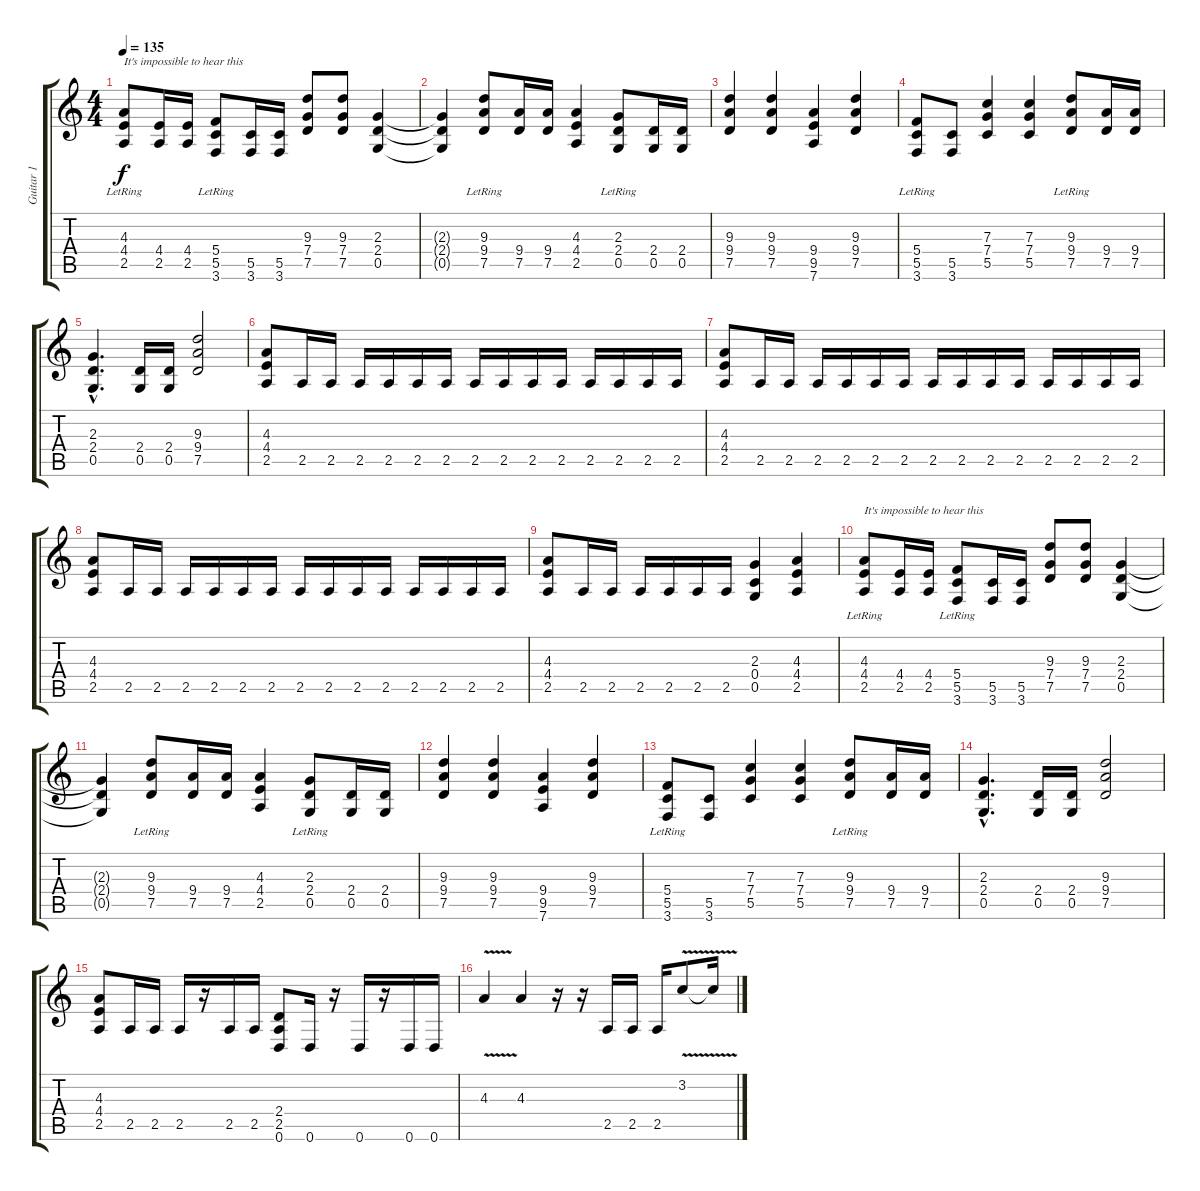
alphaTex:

\track ("Guitar 1" "Guitar 1") {instrument distortionguitar}
\staff {score tabs}
\tuning (D4 A3 F3 C3 G2 D2) {hide}
\ts (4 4)
\tempo 135
\clef g2
\ks c
(4.3{lr} 4.4{lr} 2.5).8{txt "It's impossible to hear this" dy f} (4.4 2.5).16 (4.4 2.5).16 (5.4{lr} 5.5{lr} 3.6).8 (5.5 3.6).16 (5.5 3.6).16 (9.3 7.4 7.5).8 (9.3 7.4 7.5).8 (2.3 2.4 0.5).4 |
(2.3{t} 2.4{t} 0.5{t}).4 (9.3{lr} 9.4{lr} 7.5).8 (9.4 7.5).16 (9.4 7.5).16 (4.3 4.4 2.5).4 (2.3{lr} 2.4{lr} 0.5).8 (2.4 0.5).16 (2.4 0.5).16 |
(9.3 9.4 7.5).4 (9.3 9.4 7.5).4 (9.4 9.5 7.6).4 (9.3 9.4 7.5).4 |
(5.4{lr} 5.5{lr} 3.6).8 (5.5 3.6).8 (7.3 7.4 5.5).4 (7.3 7.4 5.5).4 (9.3{lr} 9.4{lr} 7.5).8 (9.4 7.5).16 (9.4 7.5).16 |
(2.3{hac} 2.4{hac} 0.5{hac}).4{d} (2.4 0.5).16 (2.4 0.5).16 (9.3 9.4 7.5).2 |
(4.3 4.4 2.5).8 2.5.16 2.5.16 2.5.16 2.5.16 2.5.16 2.5.16 2.5.16 2.5.16 2.5.16 2.5.16 2.5.16 2.5.16 2.5.16 2.5.16 |
(4.3 4.4 2.5).8 2.5.16 2.5.16 2.5.16 2.5.16 2.5.16 2.5.16 2.5.16 2.5.16 2.5.16 2.5.16 2.5.16 2.5.16 2.5.16 2.5.16 |
(4.3 4.4 2.5).8 2.5.16 2.5.16 2.5.16 2.5.16 2.5.16 2.5.16 2.5.16 2.5.16 2.5.16 2.5.16 2.5.16 2.5.16 2.5.16 2.5.16 |
(4.3 4.4 2.5).8 2.5.16 2.5.16 2.5.16 2.5.16 2.5.16 2.5.16 (2.3 0.4 0.5).4 (4.3 4.4 2.5).4 |
(4.3{lr} 4.4{lr} 2.5).8{txt "It's impossible to hear this"} (4.4 2.5).16 (4.4 2.5).16 (5.4{lr} 5.5{lr} 3.6).8 (5.5 3.6).16 (5.5 3.6).16 (9.3 7.4 7.5).8 (9.3 7.4 7.5).8 (2.3 2.4 0.5).4 |
(2.3{t} 2.4{t} 0.5{t}).4 (9.3{lr} 9.4{lr} 7.5).8 (9.4 7.5).16 (9.4 7.5).16 (4.3 4.4 2.5).4 (2.3{lr} 2.4{lr} 0.5).8 (2.4 0.5).16 (2.4 0.5).16 |
(9.3 9.4 7.5).4 (9.3 9.4 7.5).4 (9.4 9.5 7.6).4 (9.3 9.4 7.5).4 |
(5.4{lr} 5.5{lr} 3.6).8 (5.5 3.6).8 (7.3 7.4 5.5).4 (7.3 7.4 5.5).4 (9.3{lr} 9.4{lr} 7.5).8 (9.4 7.5).16 (9.4 7.5).16 |
(2.3{hac} 2.4{hac} 0.5{hac}).4{d} (2.4 0.5).16 (2.4 0.5).16 (9.3 9.4 7.5).2 |
(4.3 4.4 2.5).8 2.5.16 2.5.16 2.5.16 r.16 2.5.16 2.5.16 (2.4 2.5 0.6).8 0.6.16 r.16 0.6.16 r.16 0.6.16 0.6.16 |
4.3{v}.4 4.3.4 r.16 r.16 2.5.16 2.5.16 2.5.16 3.2{v}.8 3.2{t}.16
